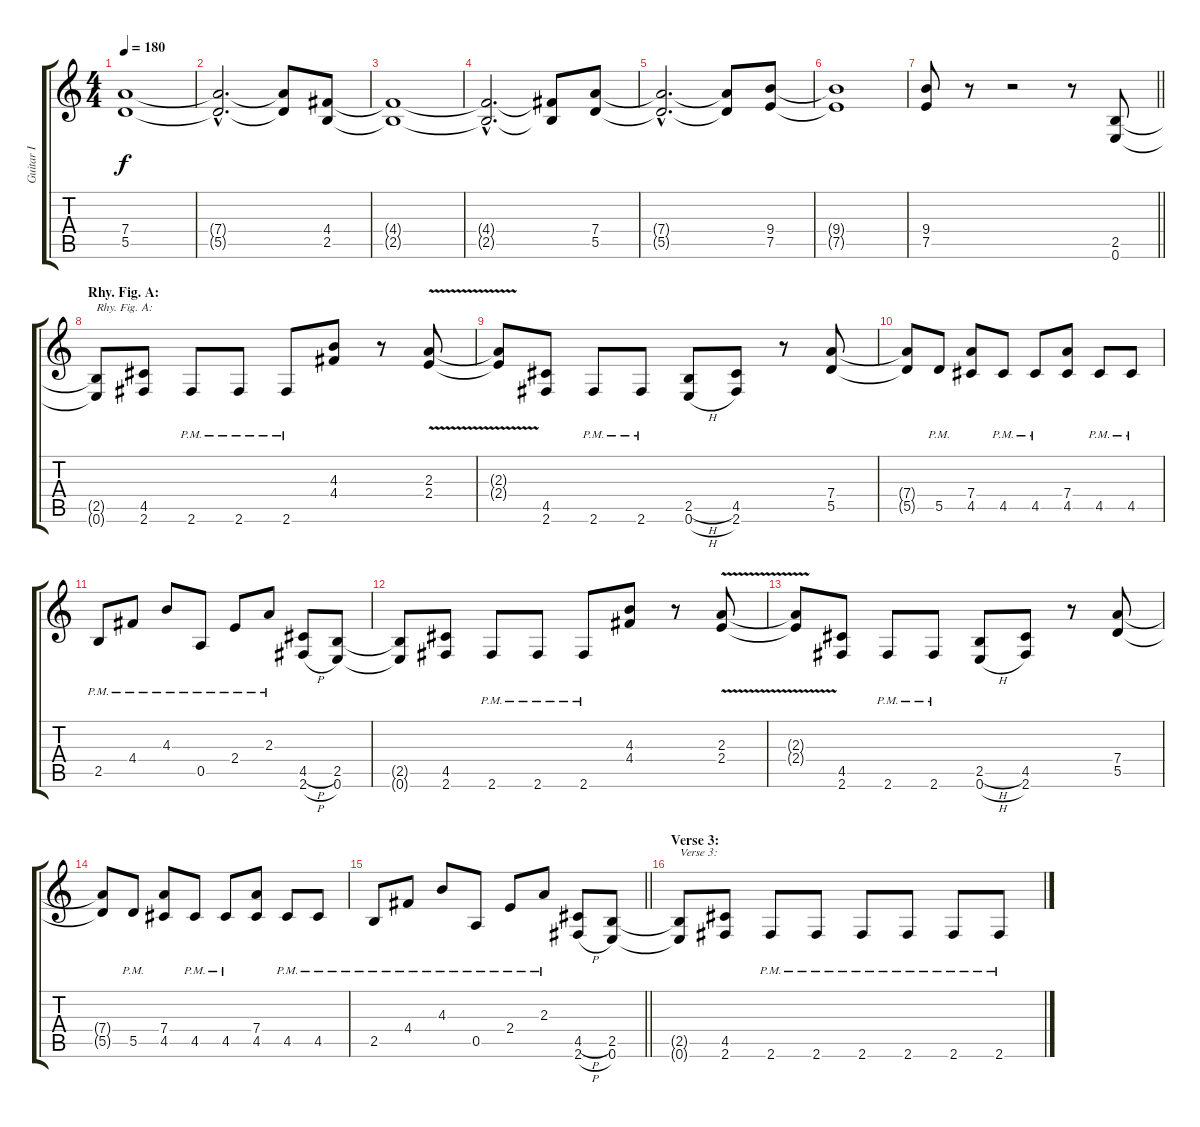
\track ("Guitar I" "Guitar I") {instrument distortionguitar}
\staff {score tabs}
\tuning (E4 B3 G3 D3 A2 E2) {hide}
\ts (4 4)
\tempo 180
\clef g2
\ks c
(7.4{t} 5.5{t}).1{dy f} |
(7.4{hac t} 5.5{hac t}).2{d} (7.4{t} 5.5{t}).8 (4.4 2.5).8 |
(4.4{t} 2.5{t}).1 |
(4.4{hac t} 2.5{hac t}).2{d} (4.4{t} 2.5{t}).8 (7.4 5.5).8 |
(7.4{hac t} 5.5{hac t}).2{d} (7.4{t} 5.5{t}).8 (9.4 7.5).8 |
(9.4{t} 7.5{t}).1 |
\barLineRight lightlight
(9.4 7.5).8 r.8 r.2 r.8 (2.5 0.6).8 |
\section ("" "Rhy. Fig. A:")
(2.5{t} 0.6{t}).8{txt "Rhy. Fig. A:"} (4.5 2.6).8 2.6{pm}.8 2.6{pm}.8 2.6{pm}.8 (4.3 4.4).8 r.8 (2.3{v} 2.4).8 |
(2.3{t} 2.4{t}).8 (4.5 2.6).8 2.6{pm}.8 2.6{pm}.8 (2.5{h} 0.6{h}).8 (4.5 2.6).8 r.8 (7.4 5.5).8 |
(7.4{t} 5.5{t}).8 5.5{pm}.8 (7.4 4.5).8 4.5{pm}.8 4.5{pm}.8 (7.4 4.5).8 4.5{pm}.8 4.5{pm}.8 |
2.5{pm}.8 4.4{pm}.8 4.3{pm}.8 0.5{pm}.8 2.4{pm}.8 2.3{pm}.8 (4.5{h} 2.6{h}).8 (2.5 0.6).8 |
(2.5{t} 0.6{t}).8 (4.5 2.6).8 2.6{pm}.8 2.6{pm}.8 2.6{pm}.8 (4.3 4.4).8 r.8 (2.3{v} 2.4).8 |
(2.3{t} 2.4{t}).8 (4.5 2.6).8 2.6{pm}.8 2.6{pm}.8 (2.5{h} 0.6{h}).8 (4.5 2.6).8 r.8 (7.4 5.5).8 |
(7.4{t} 5.5{t}).8 5.5{pm}.8 (7.4 4.5).8 4.5{pm}.8 4.5{pm}.8 (7.4 4.5).8 4.5{pm}.8 4.5{pm}.8 |
\barLineRight lightlight
2.5{pm}.8 4.4{pm}.8 4.3{pm}.8 0.5{pm}.8 2.4{pm}.8 2.3{pm}.8 (4.5{h} 2.6{h}).8 (2.5 0.6).8 |
\section ("" "Verse 3:")
(2.5{t} 0.6{t}).8{txt "Verse 3:"} (4.5 2.6).8 2.6{pm}.8 2.6{pm}.8 2.6{pm}.8 2.6{pm}.8 2.6{pm}.8 2.6{pm}.8
